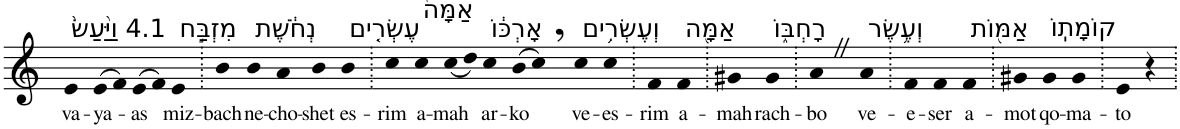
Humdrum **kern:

**kern	**text
*part1	*part1
*staff1	*staff1
*I"Piano	*
*I'Pno	*
*clefG2	*
*k[]	*
=1	=1
!LO:TX:a:t=4.1 וַיַּ֙עַשׂ֙	!
!	!LO:LY:b
4e	va-
!	!LO:LY:b
(>8e	-ya-
8f)	.
!	!LO:LY:b
(>8e	-as
8f)	.
!LO:TX:a:t=מִזְבַּ֣ח	!
!	!LO:LY:b
4e	miz-
=2.	=2.
!	!LO:LY:b
4b	-bach
!LO:TX:a:t=נְחֹ֔שֶׁת	!
!	!LO:LY:b
4b	ne-
!	!LO:LY:b
4a	-cho-
!	!LO:LY:b
4b	-shet
!LO:TX:a:t=עֶשְׂרִ֤ים	!
!	!LO:LY:b
4b	es-
=3.	=3.
!	!LO:LY:b
4cc	-rim
!LO:TX:a:t=אַמָּה֙	!
!	!LO:LY:b
4cc	a-
!	!LO:LY:b
(<8cc	-mah
8dd)	.
!LO:TX:a:t=אָרְכּ֔וֹ	!
!	!LO:LY:b
4cc	ar-
!	!LO:LY:b
(>8b	-ko
8cc,)	.
!LO:TX:a:t=וְעֶשְׂרִ֥ים	!
!	!LO:LY:b
4cc	ve-
!	!LO:LY:b
4cc	-es-
=4.	=4.
!	!LO:LY:b
4f	-rim
!LO:TX:a:t=אַמָּ֖ה	!
!	!LO:LY:b
4f	a-
=5.	=5.
!	!LO:LY:b
4g#X	-mah
!LO:TX:a:t=רָחְבּ֑וֹ	!
!	!LO:LY:b
4g#	rach-
=6.	=6.
!	!LO:LY:b
4aZ	-bo
!LO:TX:a:t=וְעֶ֥שֶׂר	!
!	!LO:LY:b
4a	ve-
=7.	=7.
!	!LO:LY:b
4f	-e-
!	!LO:LY:b
4f	-ser
!LO:TX:a:t=אַמּ֖וֹת	!
!	!LO:LY:b
4f	a-
=8.	=8.
!	!LO:LY:b
4g#X	-mot
!LO:TX:a:t=קוֹמָתֽוֹ	!
!	!LO:LY:b
4g#	qo-
!	!LO:LY:b
4g#	-ma-
=9.	=9.
!	!LO:LY:b
4e	-to
4r	.
=.	=.
*-	*-
